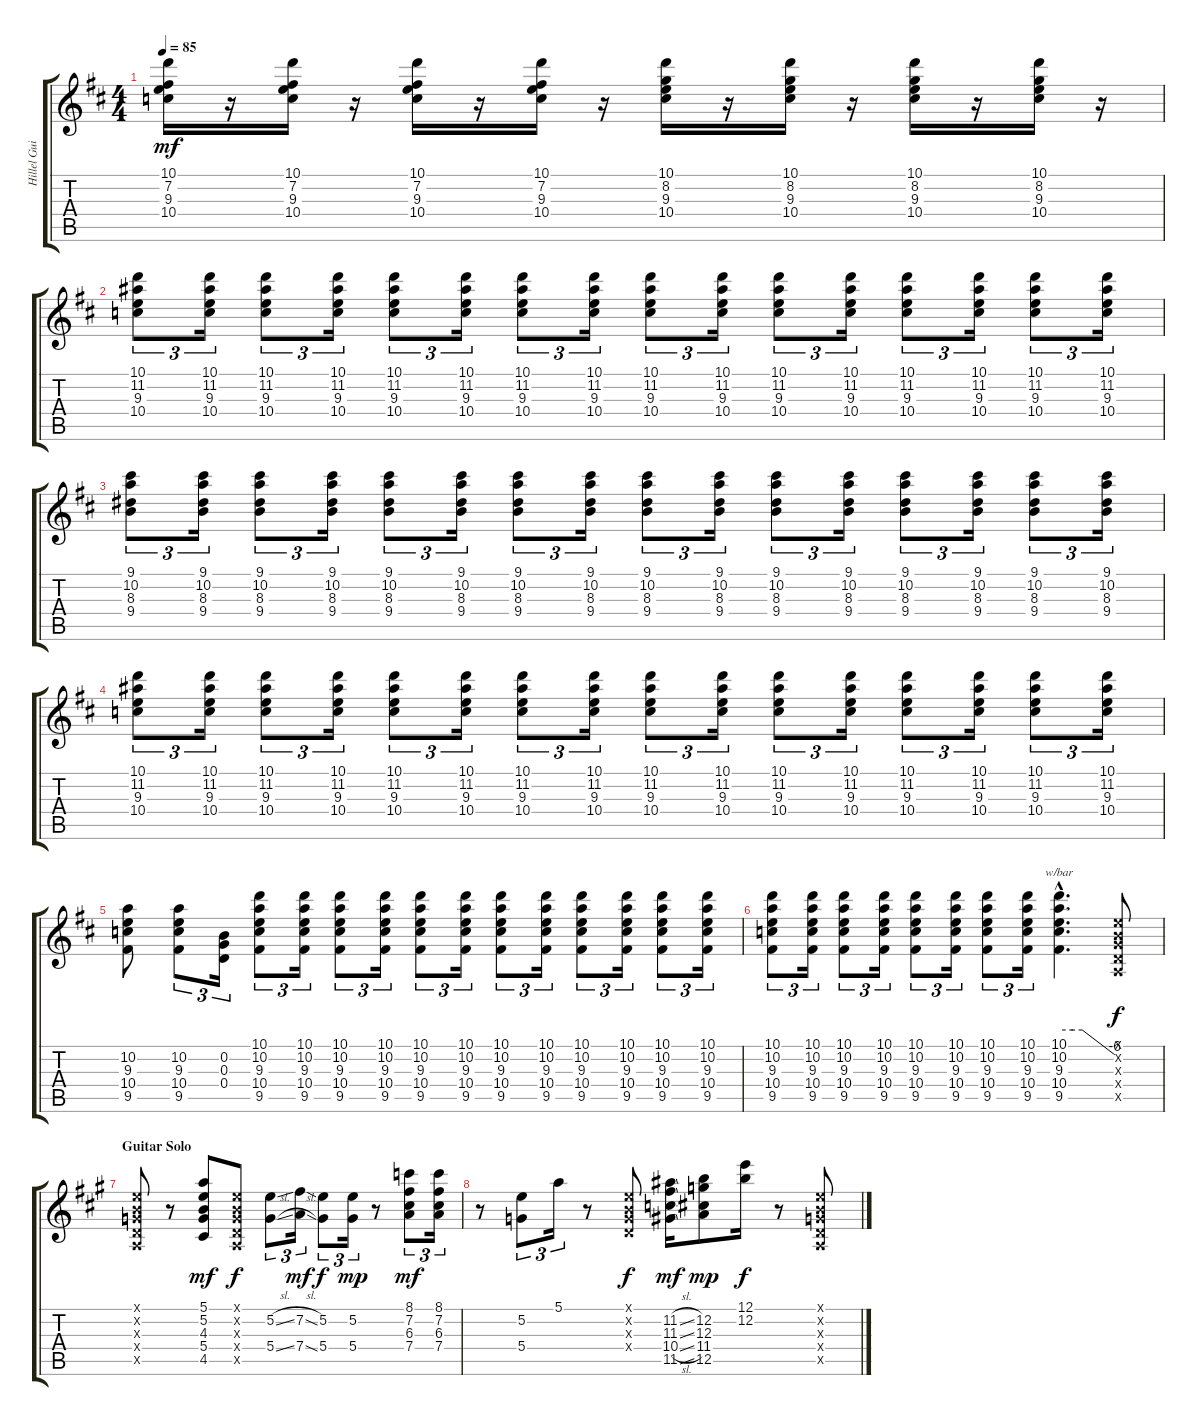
\track ("Hillel Guitar I (Clean)" "Hillel Gui") {instrument electricguitarclean}
\staff {score tabs}
\tuning (E4 B3 G3 D3 A2 E2) {hide}
\ts (4 4)
\tempo 85
\clef g2
\ks d
(10.1 7.2 9.3 10.4).16{dy mf} r.16 (10.1 7.2 9.3 10.4).16 r.16 (10.1 7.2 9.3 10.4).16 r.16 (10.1 7.2 9.3 10.4).16 r.16 (10.1 8.2 9.3 10.4).16 r.16 (10.1 8.2 9.3 10.4).16 r.16 (10.1 8.2 9.3 10.4).16 r.16 (10.1 8.2 9.3 10.4).16 r.16 |
(10.1 11.2 9.3 10.4).8{tu (3 2)} (10.1 11.2 9.3 10.4).16{tu (3 2)} (10.1 11.2 9.3 10.4).8{tu (3 2)} (10.1 11.2 9.3 10.4).16{tu (3 2)} (10.1 11.2 9.3 10.4).8{tu (3 2)} (10.1 11.2 9.3 10.4).16{tu (3 2)} (10.1 11.2 9.3 10.4).8{tu (3 2)} (10.1 11.2 9.3 10.4).16{tu (3 2)} (10.1 11.2 9.3 10.4).8{tu (3 2)} (10.1 11.2 9.3 10.4).16{tu (3 2)} (10.1 11.2 9.3 10.4).8{tu (3 2)} (10.1 11.2 9.3 10.4).16{tu (3 2)} (10.1 11.2 9.3 10.4).8{tu (3 2)} (10.1 11.2 9.3 10.4).16{tu (3 2)} (10.1 11.2 9.3 10.4).8{tu (3 2)} (10.1 11.2 9.3 10.4).16{tu (3 2)} |
(9.1 10.2 8.3 9.4).8{tu (3 2)} (9.1 10.2 8.3 9.4).16{tu (3 2)} (9.1 10.2 8.3 9.4).8{tu (3 2)} (9.1 10.2 8.3 9.4).16{tu (3 2)} (9.1 10.2 8.3 9.4).8{tu (3 2)} (9.1 10.2 8.3 9.4).16{tu (3 2)} (9.1 10.2 8.3 9.4).8{tu (3 2)} (9.1 10.2 8.3 9.4).16{tu (3 2)} (9.1 10.2 8.3 9.4).8{tu (3 2)} (9.1 10.2 8.3 9.4).16{tu (3 2)} (9.1 10.2 8.3 9.4).8{tu (3 2)} (9.1 10.2 8.3 9.4).16{tu (3 2)} (9.1 10.2 8.3 9.4).8{tu (3 2)} (9.1 10.2 8.3 9.4).16{tu (3 2)} (9.1 10.2 8.3 9.4).8{tu (3 2)} (9.1 10.2 8.3 9.4).16{tu (3 2)} |
(10.1 11.2 9.3 10.4).8{tu (3 2)} (10.1 11.2 9.3 10.4).16{tu (3 2)} (10.1 11.2 9.3 10.4).8{tu (3 2)} (10.1 11.2 9.3 10.4).16{tu (3 2)} (10.1 11.2 9.3 10.4).8{tu (3 2)} (10.1 11.2 9.3 10.4).16{tu (3 2)} (10.1 11.2 9.3 10.4).8{tu (3 2)} (10.1 11.2 9.3 10.4).16{tu (3 2)} (10.1 11.2 9.3 10.4).8{tu (3 2)} (10.1 11.2 9.3 10.4).16{tu (3 2)} (10.1 11.2 9.3 10.4).8{tu (3 2)} (10.1 11.2 9.3 10.4).16{tu (3 2)} (10.1 11.2 9.3 10.4).8{tu (3 2)} (10.1 11.2 9.3 10.4).16{tu (3 2)} (10.1 11.2 9.3 10.4).8{tu (3 2)} (10.1 11.2 9.3 10.4).16{tu (3 2)} |
(10.2 9.3 10.4 9.5).8 (10.2 9.3 10.4 9.5).8{tu (3 2)} (0.2 0.3 0.4).16{tu (3 2)} (10.1 10.2 9.3 10.4 9.5).8{tu (3 2)} (10.1 10.2 9.3 10.4 9.5).16{tu (3 2)} (10.1 10.2 9.3 10.4 9.5).8{tu (3 2)} (10.1 10.2 9.3 10.4 9.5).16{tu (3 2)} (10.1 10.2 9.3 10.4 9.5).8{tu (3 2)} (10.1 10.2 9.3 10.4 9.5).16{tu (3 2)} (10.1 10.2 9.3 10.4 9.5).8{tu (3 2)} (10.1 10.2 9.3 10.4 9.5).16{tu (3 2)} (10.1 10.2 9.3 10.4 9.5).8{tu (3 2)} (10.1 10.2 9.3 10.4 9.5).16{tu (3 2)} (10.1 10.2 9.3 10.4 9.5).8{tu (3 2)} (10.1 10.2 9.3 10.4 9.5).16{tu (3 2)} |
(10.1 10.2 9.3 10.4 9.5).8{tu (3 2)} (10.1 10.2 9.3 10.4 9.5).16{tu (3 2)} (10.1 10.2 9.3 10.4 9.5).8{tu (3 2)} (10.1 10.2 9.3 10.4 9.5).16{tu (3 2)} (10.1 10.2 9.3 10.4 9.5).8{tu (3 2)} (10.1 10.2 9.3 10.4 9.5).16{tu (3 2)} (10.1 10.2 9.3 10.4 9.5).8{tu (3 2)} (10.1 10.2 9.3 10.4 9.5).16{tu (3 2)} (10.1{hac} 10.2{hac} 9.3{hac} 10.4{hac} 9.5{hac}).4{d tbe (custom default 0 0 15 0 25 0 60 -24)} (0.1{x} 0.2{x} 0.3{x} 0.4{x} 0.5{x}).8{dy f} |
\section ("" "Guitar Solo")
\ks a
(0.1{x} 0.2{x} 0.3{x} 0.4{x} 0.5{x}).8 r.8 (5.1 5.2 4.3 5.4 4.5).8{dy mf} (0.1{x} 0.2{x} 0.3{x} 0.4{x} 0.5{x}).8{dy f} (5.2{sl} 5.4{sl}).8{tu (3 2)} (7.2{sl} 7.4{sl}).16{tu (3 2) dy mf} (5.2 5.4).8{tu (3 2) dy f} (5.2 5.4).16{tu (3 2) dy mp} r.8 (8.1 7.2 6.3 7.4).8{tu (3 2) dy mf} (8.1 7.2 6.3 7.4).16{tu (3 2)} |
r.8 (5.2 5.4).8{tu (3 2)} 5.1.16{tu (3 2)} r.8 (0.1{x} 0.2{x} 0.3{x} 0.4{x}).8{dy f} (11.2{sl} 11.3{sl} 10.4{sl} 11.5{sl}).16{dy mf} (12.2 12.3 11.4 12.5).8{dy mp} (12.1 12.2).16{dy f} r.8 (0.1{x} 0.2{x} 0.3{x} 0.4{x} 0.5{x}).8
